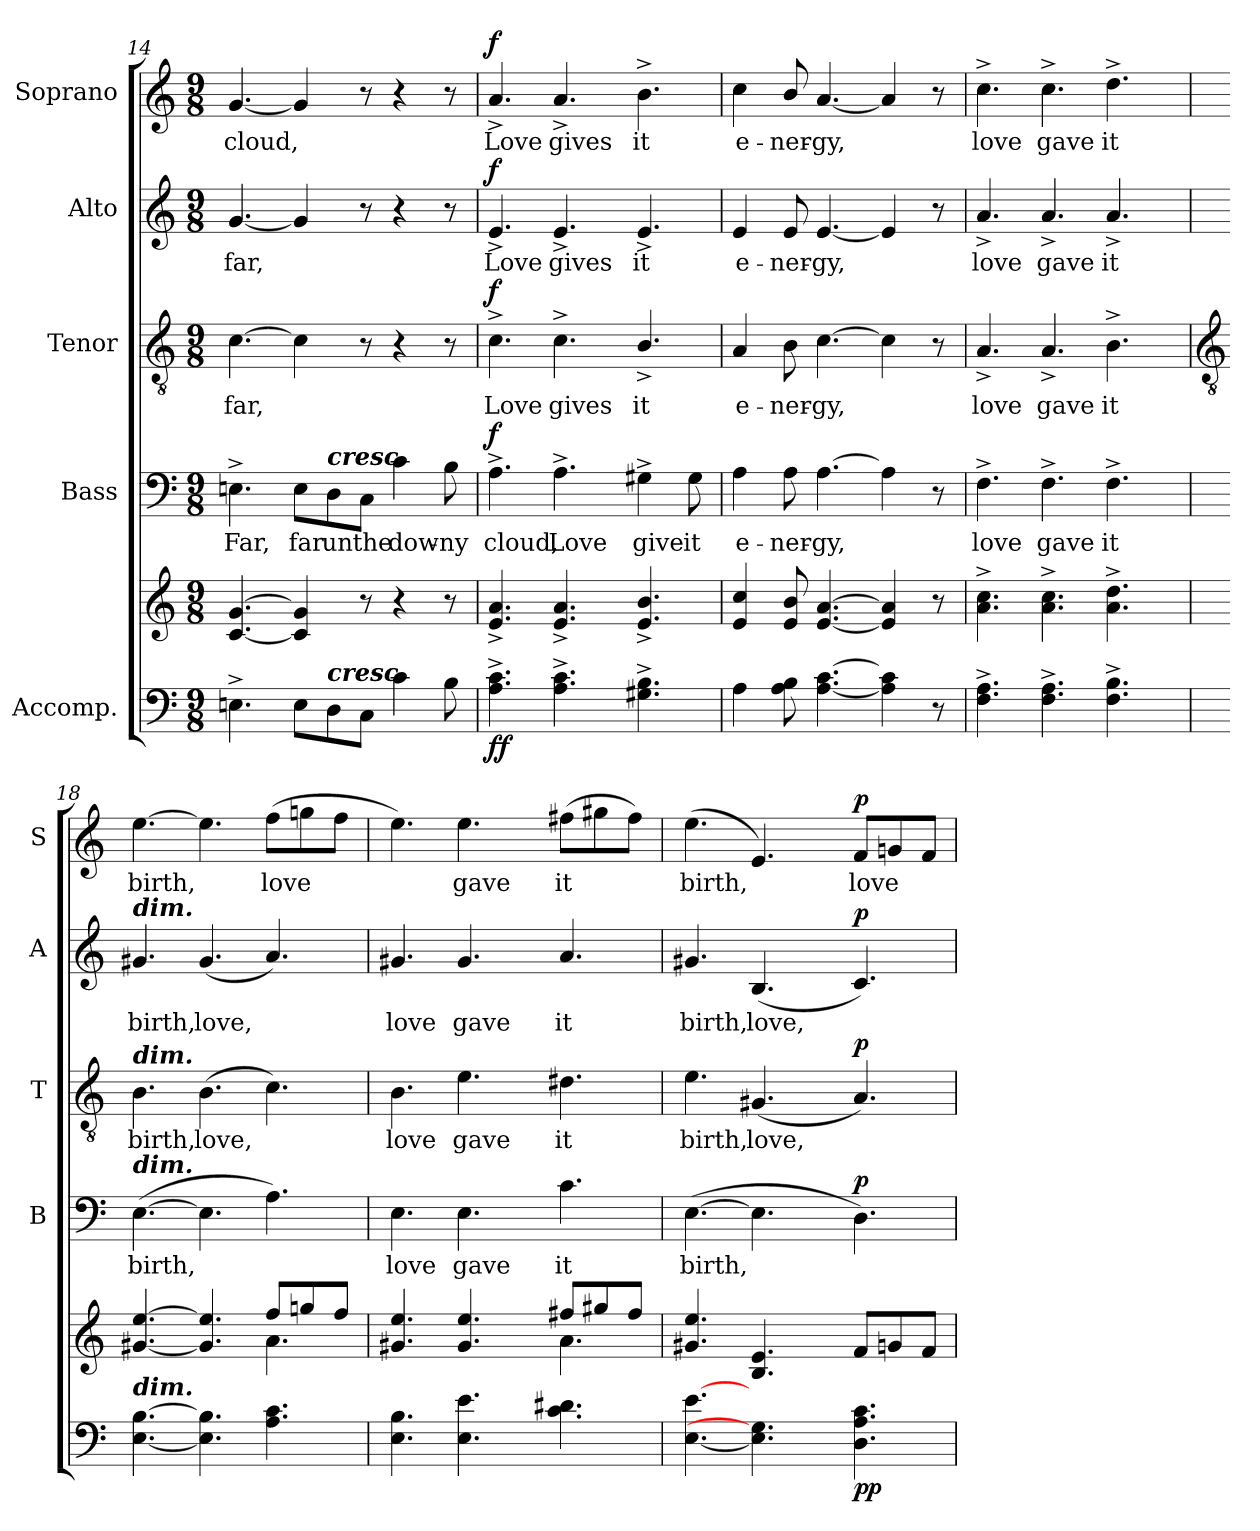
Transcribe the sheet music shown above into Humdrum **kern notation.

**kern	**kern	**dynam	**kern	**text	**dynam	**kern	**text	**dynam	**kern	**text	**dynam	**kern	**text	**dynam
*part5	*part5	*part5	*part4	*part4	*part4	*part3	*part3	*part3	*part2	*part2	*part2	*part1	*part1	*part1
*staff6	*staff5	*staff5/6	*staff4	*staff4	*staff4	*staff3	*staff3	*staff3	*staff2	*staff2	*staff2	*staff1	*staff1	*staff1
*I"Accomp.	*	*	*I"Bass	*	*	*I"Tenor	*	*	*I"Alto	*	*	*I"Soprano	*	*
*	*	*	*I'B	*	*	*I'T	*	*	*I'A	*	*	*I'S	*	*
*clefF4	*clefG2	*	*clefF4	*	*	*clefGv2	*	*	*clefG2	*	*	*clefG2	*	*
*k[]	*k[]	*	*k[]	*	*	*k[]	*	*	*k[]	*	*	*k[]	*	*
*C:	*C:	*	*C:	*	*	*C:	*	*	*C:	*	*	*C:	*	*
*M9/8	*M9/8	*	*M9/8	*	*	*M9/8	*	*	*M9/8	*	*	*M9/8	*	*
=14	=14	=14	=14	=14	=14	=14	=14	=14	=14	=14	=14	=14	=14	=14
*	*^	*	*	*	*	*	*	*	*	*	*	*	*	*
!	!	!	!	!	!LO:LY:b	!	!	!LO:LY:b	!	!	!LO:LY:b	!	!	!LO:LY:b	!
4.En^	[4.c/ [4.g/	2ryy	.	4.En^	Far,	.	[4.c	far,	.	[4.g	far,	.	[4.g	cloud,	.
!	!	!	!	!	!LO:LY:b	!	!	!	!	!	!	!	!	!	!
8EL	4c/] 4g/]	.	.	8E\L	far	.	4c]	.	.	4g]	.	.	4g]	.	.
!	!	!	!	!LO:TX:a:Bi:t=cresc.	!	!	!	!	!	!	!	!	!	!	!
!LO:TX:a:Bi:t=cresc.	!	!	!	!	!	!	!	!	!	!	!	!	!	!	!
!	!	!	!	!	!LO:LY:b	!	!	!	!	!	!	!	!	!	!
8D	.	8ryy	.	8D\	un	.	.	.	.	.	.	.	.	.	.
!	!	!	!	!	!LO:LY:b	!	!	!	!	!	!	!	!	!	!
8CJ	8r	4.ryy	.	8C\J	the	.	8r	.	.	8r	.	.	8r	.	.
!	!	!	!	!	!LO:LY:b	!	!	!	!	!	!	!	!	!	!
4c	4r	.	.	4c	dow-	.	4r	.	.	4r	.	.	4r	.	.
!	!	!	!	!	!LO:LY:b	!	!	!	!	!	!	!	!	!	!
8B	8r	8ryy	.	8B	-ny	.	8r	.	.	8r	.	.	8r	.	.
=15	=15	=15	=15	=15	=15	=15	=15	=15	=15	=15	=15	=15	=15	=15	=15
!	!	!	!LO:DY:b=2	!	!LO:LY:b	!	!	!LO:LY:b	!	!	!LO:LY:b	!	!	!LO:LY:b	!
!	!	!	!LO:DY:n=1:b	!	!	!LO:DY:b	!	!	!LO:DY:b	!	!	!LO:DY:b	!	!	!LO:DY:b
4.A^ 4.c^	4.e/^ 4.a/^	2ryy	f f	4.A^	cloud,	f	4.c^	Love	f	4.e^	Love	f	4.a^	Love	f
!	!	!	!	!	!LO:LY:b	!	!	!LO:LY:b	!	!	!LO:LY:b	!	!	!LO:LY:b	!
4.A^ 4.c^	4.e/^ 4.a/^	.	.	4.A^	Love	.	4.c^	gives	.	4.e^	gives	.	4.a^	gives	.
.	.	2ryy	.	.	.	.	.	.	.	.	.	.	.	.	.
!	!	!	!	!	!LO:LY:b	!	!	!LO:LY:b	!	!	!LO:LY:b	!	!	!LO:LY:b	!
4.G#X^ 4.B^	4.e/^ 4.b/^	.	.	4G#X^	give	.	4.B^/	it	.	4.e^	it	.	4.b^	it	.
!	!	!	!	!	!LO:LY:b	!	!	!	!	!	!	!	!	!	!
.	.	8ryy	.	8G#	it	.	.	.	.	.	.	.	.	.	.
=16	=16	=16	=16	=16	=16	=16	=16	=16	=16	=16	=16	=16	=16	=16	=16
!	!	!	!	!	!LO:LY:b	!	!	!LO:LY:b	!	!	!LO:LY:b	!	!	!LO:LY:b	!
4A	4e/ 4cc/	1ryy	.	4A	e-	.	4A	e-	.	4e	e-	.	4cc	e-	.
!	!	!	!	!	!LO:LY:b	!	!	!LO:LY:b	!	!	!LO:LY:b	!	!	!LO:LY:b	!
8A 8B	8e/ 8b/	.	.	8A	-ner-	.	8B	-ner-	.	8e	-ner-	.	8b/	-ner-	.
!	!	!	!	!	!LO:LY:b	!	!	!LO:LY:b	!	!	!LO:LY:b	!	!	!LO:LY:b	!
[4.A [4.c	[4.e/ [4.a/	.	.	[4.A	-gy,	.	[4.c	-gy,	.	[4.e	-gy,	.	[4.a	-gy,	.
4A] 4c]	4e/] 4a/]	.	.	4A]	.	.	4c]	.	.	4e]	.	.	4a]	.	.
8r	8r	8ryy	.	8r	.	.	8r	.	.	8r	.	.	8r	.	.
=17	=17	=17	=17	=17	=17	=17	=17	=17	=17	=17	=17	=17	=17	=17	=17
!	!	!	!	!	!LO:LY:b	!	!	!LO:LY:b	!	!	!LO:LY:b	!	!	!LO:LY:b	!
4.F^ 4.A^	4.a\^ 4.cc\^	1ryy	.	4.F^	love	.	4.A^	love	.	4.a^	love	.	4.cc^	love	.
!	!	!	!	!	!LO:LY:b	!	!	!LO:LY:b	!	!	!LO:LY:b	!	!	!LO:LY:b	!
4.F^ 4.A^	4.a\^ 4.cc\^	.	.	4.F^	gave	.	4.A^	gave	.	4.a^	gave	.	4.cc^	gave	.
!	!	!	!	!	!LO:LY:b	!	!	!LO:LY:b	!	!	!LO:LY:b	!	!	!LO:LY:b	!
4.F^ 4.B^	4.a\^ 4.dd\^	.	.	4.F^	it	.	4.B^	it	.	4.a^	it	.	4.dd^	it	.
.	.	8ryy	.	.	.	.	.	.	.	.	.	.	.	.	.
!!LO:LB:g=z
=18	=18	=18	=18	=18	=18	=18	=18	=18	=18	=18	=18	=18	=18	=18	=18
*	*	*	*	*	*	*	*clefGv2	*	*	*	*	*	*	*	*
!	!	!	!	!	!	!	!	!	!	!	!	!	!LO:TX:a:Bi:t=dim.	!	!
!	!	!	!	!	!	!	!	!	!	!LO:TX:a:Bi:t=dim.	!	!	!	!	!
!	!	!	!	!	!	!	!LO:TX:a:Bi:t=dim.	!	!	!	!	!	!	!	!
!	!	!	!	!LO:TX:a:Bi:t=dim.	!	!	!	!	!	!	!	!	!	!	!
!LO:TX:a:Bi:t=dim.	!	!	!	!	!	!	!	!	!	!	!	!	!	!	!
!	!	!	!	!	!LO:LY:b	!	!	!LO:LY:b	!	!	!LO:LY:b	!	!	!LO:LY:b	!
*	*	*	*	*	*	*	*	*	*	*	*	*	*^	*	*
[4.E [4.B	[4.g#X/ [4.ee/	2.ryy	.	(>[4.E	birth,	.	4.B	birth,	.	4.g#X	birth,	.	[4.ee	1ryy	birth,	.
!	!	!	!	!	!	!	!	!LO:LY:b	!	!	!LO:LY:b	!	!	!	!	!
4.E] 4.B]	4.g#/] 4.ee/]	.	.	4.E]	.	.	(>4.B	love,	.	(<4.g#	love,	.	4.ee]	.	.	.
!	!	!	!	!	!	!	!	!	!	!	!	!	!	!	!LO:LY:b	!
4.A 4.c	8ff/L	4.a\	.	4.A)	.	.	4.c)	.	.	4.a)	.	.	(>8ffL	.	love	.
.	8ggn/	.	.	.	.	.	.	.	.	.	.	.	8ggn	.	.	.
.	8ff/J	.	.	.	.	.	.	.	.	.	.	.	8ffJ	8ryy	.	.
=19	=19	=19	=19	=19	=19	=19	=19	=19	=19	=19	=19	=19	=19	=19	=19	=19
!	!	!	!	!	!LO:LY:b	!	!	!LO:LY:b	!	!	!LO:LY:b	!	!	!	!	!
4.E 4.B	4.g#X/ 4.ee/	2.ryy	.	4.E	love	.	4.B	love	.	4.g#X	love	.	4.ee)	2ryy	.	.
!	!	!	!	!	!LO:LY:b	!	!	!LO:LY:b	!	!	!LO:LY:b	!	!	!	!LO:LY:b	!
4.E 4.e	4.g#/ 4.ee/	.	.	4.E	gave	.	4.e	gave	.	4.g#	gave	.	4.ee	.	gave	.
.	.	.	.	.	.	.	.	.	.	.	.	.	.	8ryy	.	.
.	.	.	.	.	.	.	.	.	.	.	.	.	.	4.ryy	.	.
!	!	!	!	!	!LO:LY:b	!	!	!LO:LY:b	!	!	!LO:LY:b	!	!	!	!LO:LY:b	!
4.c 4.d#X	8ff#X/L	4.a\	.	4.c	it	.	4.d#X	it	.	4.a	it	.	(>8ff#XL	.	it	.
.	8gg#X/	.	.	.	.	.	.	.	.	.	.	.	8gg#X	.	.	.
.	8ff#/J	.	.	.	.	.	.	.	.	.	.	.	8ff#J)	8ryy	.	.
=20	=20	=20	=20	=20	=20	=20	=20	=20	=20	=20	=20	=20	=20	=20	=20	=20
!	!	!	!	!	!LO:LY:b	!	!	!LO:LY:b	!	!	!LO:LY:b	!	!	!	!LO:LY:b	!
[4.E [4.e	4.g#X/ 4.ee/	2ryy	.	(>[4.E	birth,	.	4.e	birth,	.	4.g#X	birth,	.	(<4.ee	1ryy	birth,	.
!	!	!	!	!	!	!	!	!LO:LY:b	!	!	!LO:LY:b	!	!	!	!	!
4.E] 4.G#]	4.B/ 4.e/	.	.	4.E]	.	.	(<4.G#X	love,	.	(<4.B	love,	.	4.e)	.	.	.
.	.	8ryy	.	.	.	.	.	.	.	.	.	.	.	.	.	.
.	.	4.ryy	.	.	.	.	.	.	.	.	.	.	.	.	.	.
!	!	!	!LO:DY:b=2	!	!	!	!	!	!	!	!	!	!	!	!LO:LY:b	!
!	!	!	!LO:DY:n=1:b	!	!	!LO:DY:b	!	!	!LO:DY:b	!	!	!LO:DY:b	!	!	!	!LO:DY:b
4.D 4.A 4.c	8f/L	.	p p	4.D)	.	p	4.A)	.	p	4.c)	.	p	8fL	.	love	p
.	8gn/	.	.	.	.	.	.	.	.	.	.	.	8gn	.	.	.
.	8f/J	8ryy	.	.	.	.	.	.	.	.	.	.	8fJ	8ryy	.	.
*	*v	*v	*	*	*	*	*	*	*	*	*	*	*v	*v	*	*
=	=	=	=	=	=	=	=	=	=	=	=	=	=	=
*-	*-	*-	*-	*-	*-	*-	*-	*-	*-	*-	*-	*-	*-	*-
